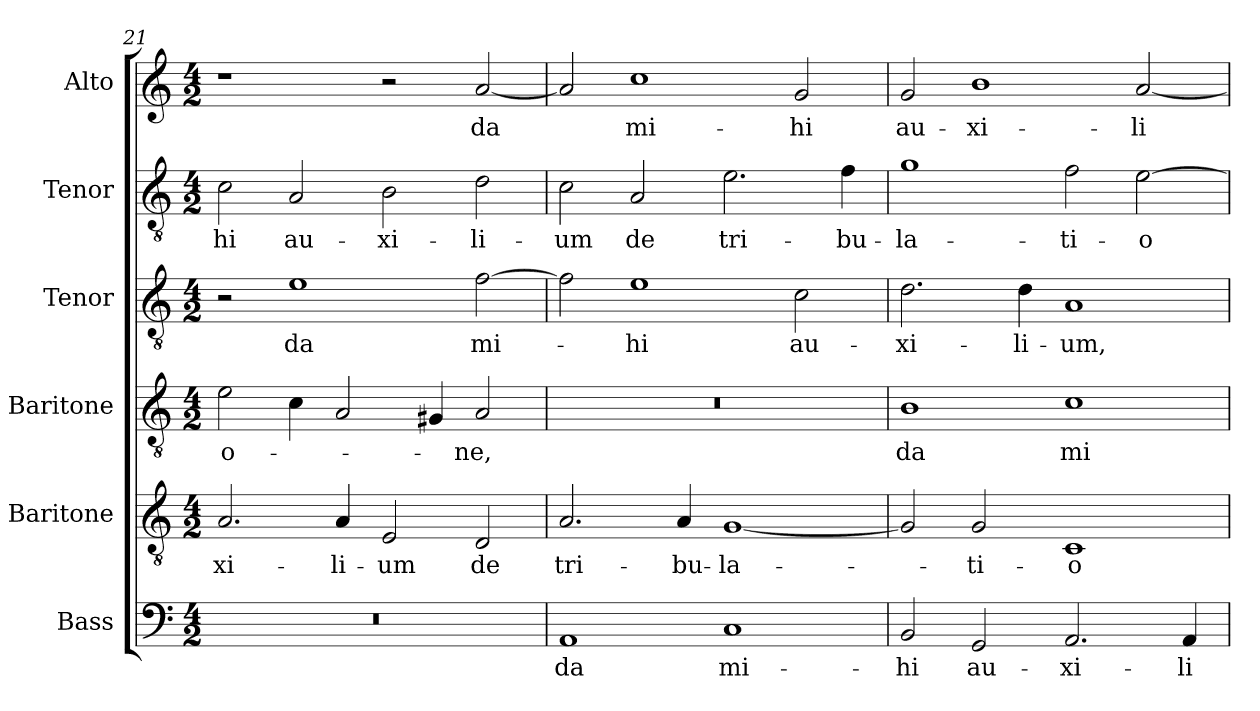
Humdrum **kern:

**kern	**text	**kern	**text	**kern	**text	**kern	**text	**kern	**text	**kern	**text
*part6	*part6	*part5	*part5	*part4	*part4	*part3	*part3	*part2	*part2	*part1	*part1
*staff6	*staff6	*staff5	*staff5	*staff4	*staff4	*staff3	*staff3	*staff2	*staff2	*staff1	*staff1
*I"Bass	*	*I"Baritone	*	*I"Baritone	*	*I"Tenor	*	*I"Tenor	*	*I"Alto	*
*I'B.	*	*I'Bar.	*	*I'Bar.	*	*I'T.	*	*I'T.	*	*I'A.	*
!!LO:PB:g=z
*clefF4	*	*clefGv2	*	*clefGv2	*	*clefGv2	*	*clefGv2	*	*clefG2	*
*	*	*ITrd7c12	*	*ITrd7c12	*	*ITrd7c12	*	*ITrd7c12	*	*	*
*k[]	*	*k[]	*	*k[]	*	*k[]	*	*k[]	*	*k[]	*
*C:	*	*C:	*	*C:	*	*C:	*	*C:	*	*C:	*
*M4/2	*	*M4/2	*	*M4/2	*	*M4/2	*	*M4/2	*	*M4/2	*
=21	=21	=21	=21	=21	=21	=21	=21	=21	=21	=21	=21
!LO:N:vis=1	!	!	!	!	!	!	!	!	!	!	!
!	!	!	!LO:LY:b:color=#000000	!	!	!	!	!	!	!	!
!	!	!	!	!	!LO:LY:b:color=#000000	!	!	!	!	!	!
!	!	!	!	!	!	!	!	!	!LO:LY:b:color=#000000	!	!
0r	.	2.AAi/	-xi-	2Ei\	-o-	2r	.	2Ci\	-hi	1r	.
!	!	!	!	!	!	!	!LO:LY:b:color=#000000	!	!	!	!
!	!	!	!	!	!	!	!	!	!LO:LY:b:color=#000000	!	!
.	.	.	.	4Ci\	.	1Ei	da	2AAi/	au-	.	.
!	!	!	!LO:LY:b:color=#000000	!	!	!	!	!	!	!	!
.	.	4AAi/	-li-	2AAi/	.	.	.	.	.	.	.
!	!	!	!LO:LY:b:color=#000000	!	!	!	!	!	!	!	!
!	!	!	!	!	!	!	!	!	!LO:LY:b:color=#000000	!	!
.	.	2EEi/	-um	.	.	.	.	2BBi\	-xi-	2r	.
.	.	.	.	4GG#Xi/	.	.	.	.	.	.	.
!	!	!	!LO:LY:b:color=#000000	!	!	!	!	!	!	!	!
!	!	!	!	!	!LO:LY:b:color=#000000	!	!	!	!	!	!
!	!	!	!	!	!	!	!LO:LY:b:color=#000000	!	!	!	!
!	!	!	!	!	!	!	!	!	!LO:LY:b:color=#000000	!	!
!	!	!	!	!	!	!	!	!	!	!	!LO:LY:b:color=#000000
.	.	2DDi/	de	2AAi/	-ne,	[2Fi\	mi-	2Di\	-li-	[2ai/	da
=22	=22	=22	=22	=22	=22	=22	=22	=22	=22	=22	=22
!	!LO:LY:b:color=#000000	!	!	!	!	!	!	!	!	!	!
!	!	!	!LO:LY:b:color=#000000	!LO:N:vis=1	!	!	!	!	!	!	!
!	!	!	!	!	!	!	!	!	!LO:LY:b:color=#000000	!	!
1AAi	da	2.AAi/	tri-	0r	.	2Fi\]	.	2Ci\	-um	2ai/]	.
!	!	!	!	!	!	!	!LO:LY:b:color=#000000	!	!	!	!
!	!	!	!	!	!	!	!	!	!LO:LY:b:color=#000000	!	!
!	!	!	!	!	!	!	!	!	!	!	!LO:LY:b:color=#000000
.	.	.	.	.	.	1Ei	-hi	2AAi/	de	1cci	mi-
!	!	!	!LO:LY:b:color=#000000	!	!	!	!	!	!	!	!
.	.	4AAi/	-bu-	.	.	.	.	.	.	.	.
!	!LO:LY:b:color=#000000	!	!	!	!	!	!	!	!	!	!
!	!	!	!LO:LY:b:color=#000000	!	!	!	!	!	!	!	!
!	!	!	!	!	!	!	!	!	!LO:LY:b:color=#000000	!	!
1Ci	mi-	[1GGi	-la-	.	.	.	.	2.Ei\	tri-	.	.
!	!	!	!	!	!	!	!LO:LY:b:color=#000000	!	!	!	!
!	!	!	!	!	!	!	!	!	!	!	!LO:LY:b:color=#000000
.	.	.	.	.	.	2Ci\	au-	.	.	2gi/	-hi
!	!	!	!	!	!	!	!	!	!LO:LY:b:color=#000000	!	!
.	.	.	.	.	.	.	.	4Fi\	-bu-	.	.
=23	=23	=23	=23	=23	=23	=23	=23	=23	=23	=23	=23
!	!LO:LY:b:color=#000000	!	!	!	!	!	!	!	!	!	!
!	!	!	!	!	!LO:LY:b:color=#000000	!	!	!	!	!	!
!	!	!	!	!	!	!	!LO:LY:b:color=#000000	!	!	!	!
!	!	!	!	!	!	!	!	!	!LO:LY:b:color=#000000	!	!
!	!	!	!	!	!	!	!	!	!	!	!LO:LY:b:color=#000000
2BBi/	-hi	2GGi/]	.	1BBi	da	2.Di\	-xi-	1Gi	-la-	2gi/	au-
!	!LO:LY:b:color=#000000	!	!	!	!	!	!	!	!	!	!
!	!	!	!LO:LY:b:color=#000000	!	!	!	!	!	!	!	!
!	!	!	!	!	!	!	!	!	!	!	!LO:LY:b:color=#000000
2GGi/	au-	2GGi/	-ti-	.	.	.	.	.	.	1bi	-xi-
!	!	!	!	!	!	!	!LO:LY:b:color=#000000	!	!	!	!
.	.	.	.	.	.	4Di\	-li-	.	.	.	.
!	!LO:LY:b:color=#000000	!	!	!	!	!	!	!	!	!	!
!	!	!	!LO:LY:b:color=#000000	!	!	!	!	!	!	!	!
!	!	!	!	!	!LO:LY:b:color=#000000	!	!	!	!	!	!
!	!	!	!	!	!	!	!LO:LY:b:color=#000000	!	!	!	!
!	!	!	!	!	!	!	!	!	!LO:LY:b:color=#000000	!	!
2.AAi/	-xi-	1CCi	-o-	1Ci	mi-	1AAi	-um,	2Fi\	-ti-	.	.
!	!	!	!	!	!	!	!	!	!LO:LY:b:color=#000000	!	!
!	!	!	!	!	!	!	!	!	!	!	!LO:LY:b:color=#000000
.	.	.	.	.	.	.	.	[2Ei\	-o-	[2ai/	-li-
!	!LO:LY:b:color=#000000	!	!	!	!	!	!	!	!	!	!
4AAi/	-li-	.	.	.	.	.	.	.	.	.	.
=	=	=	=	=	=	=	=	=	=	=	=
*-	*-	*-	*-	*-	*-	*-	*-	*-	*-	*-	*-
